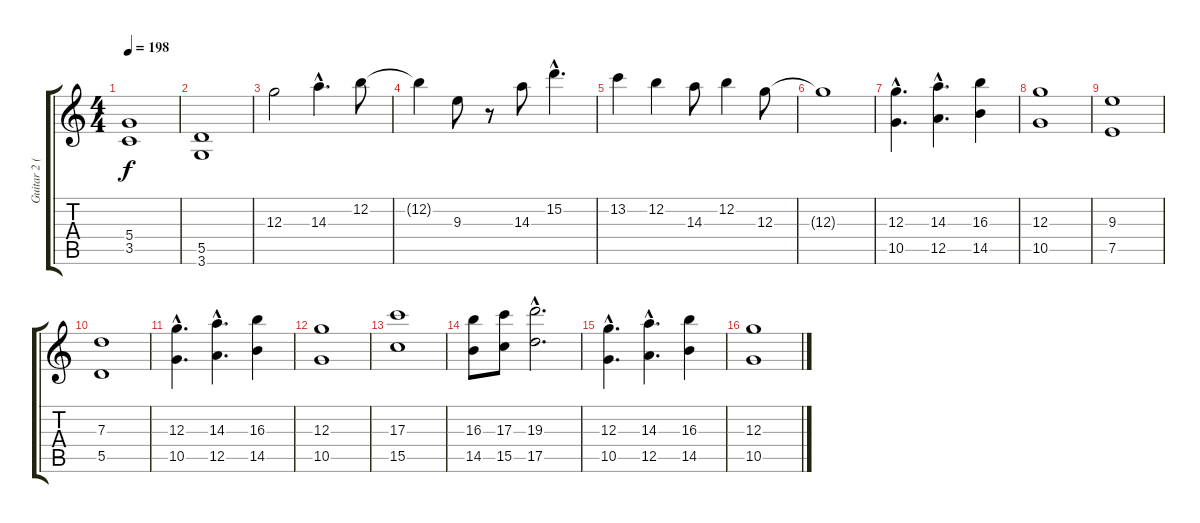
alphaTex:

\track ("Guitar 2 (Mori Junta)" "Guitar 2 (") {instrument distortionguitar}
\staff {score tabs}
\tuning (E4 B3 G3 D3 A2 E2) {hide}
\ts (4 4)
\tempo 198
\clef g2
\ks c
(5.4 3.5).1{dy f} |
(5.5 3.6).1 |
12.3.2 14.3{hac}.4{d} 12.2.8 |
12.2{t}.4 9.3.8 r.8 14.3.8 15.2{hac}.4{d} |
13.2.4 12.2.4 14.3.8 12.2.4 12.3.8 |
12.3{t}.1 |
(12.3{hac} 10.5{hac}).4{d} (14.3{hac} 12.5{hac}).4{d} (16.3 14.5).4 |
(12.3 10.5).1 |
(9.3 7.5).1 |
(7.3 5.5).1 |
(12.3{hac} 10.5{hac}).4{d} (14.3{hac} 12.5{hac}).4{d} (16.3 14.5).4 |
(12.3 10.5).1 |
(17.3 15.5).1 |
(16.3 14.5).8 (17.3 15.5).8 (19.3{hac} 17.5{hac}).2{d} |
(12.3{hac} 10.5{hac}).4{d} (14.3{hac} 12.5{hac}).4{d} (16.3 14.5).4 |
(12.3 10.5).1
